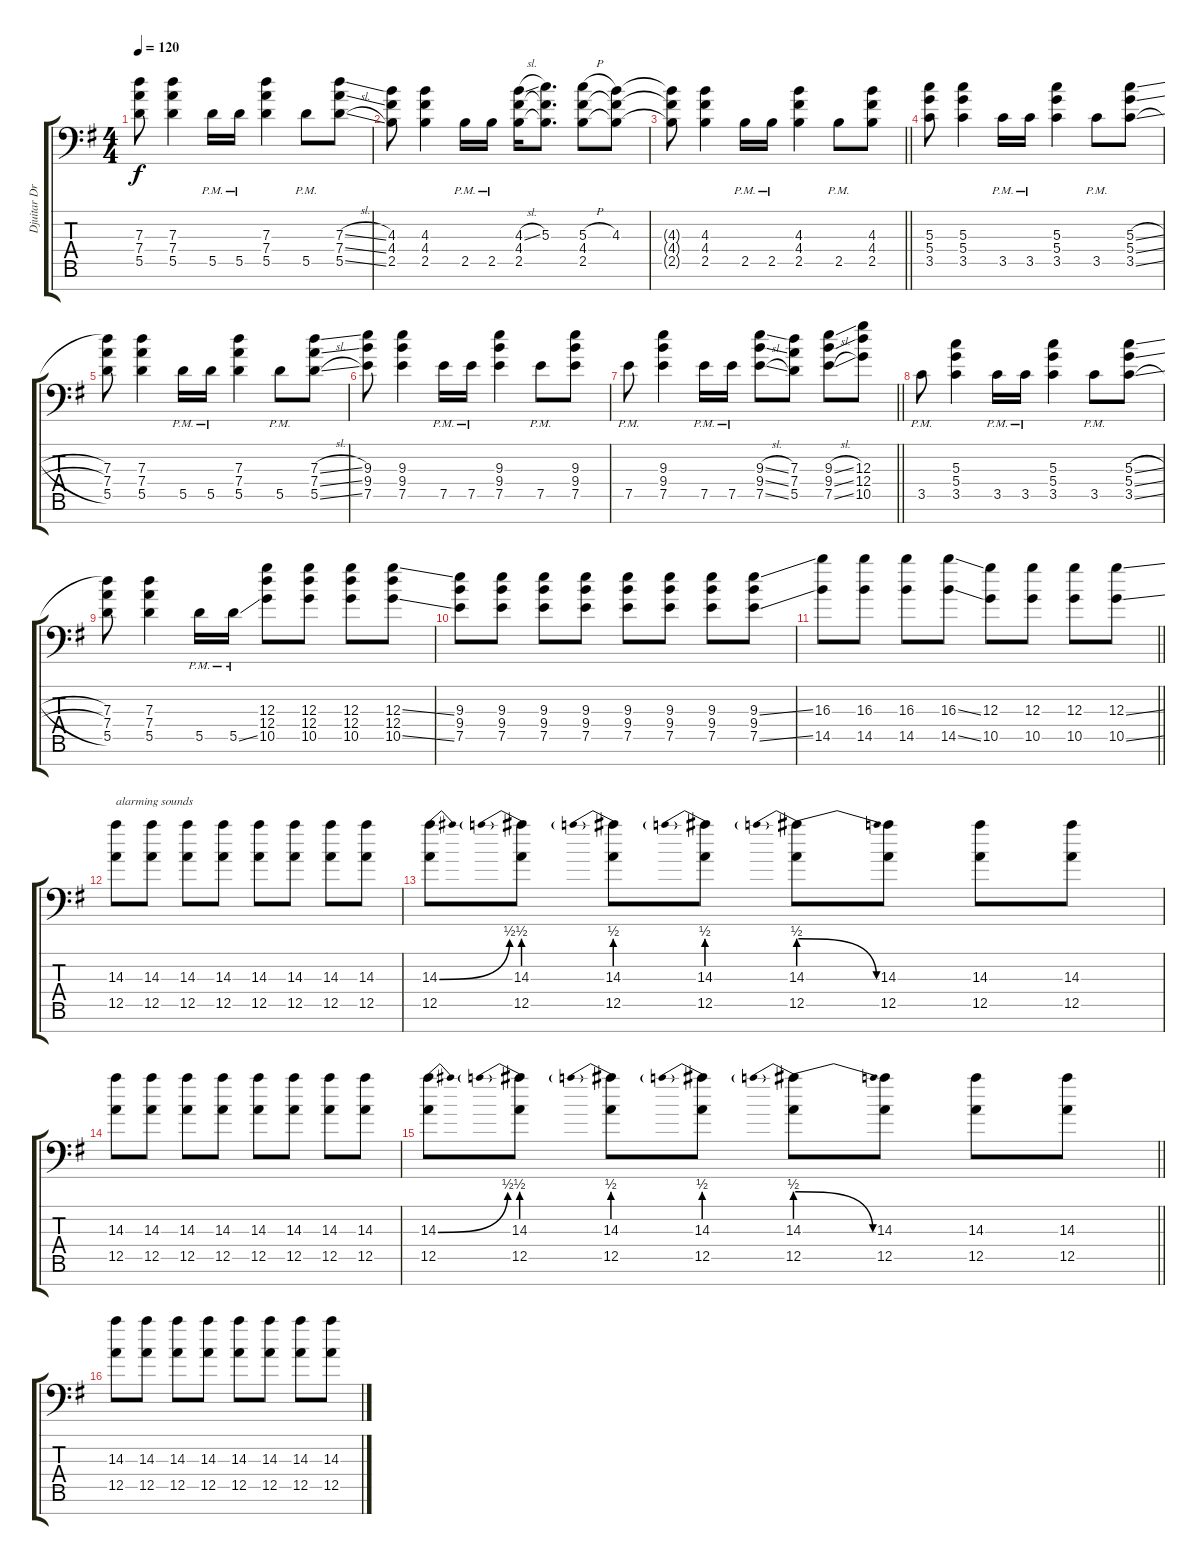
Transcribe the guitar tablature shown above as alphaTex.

\track ("Djuitar Dropped A" "Djuitar Dr") {instrument distortionguitar}
\staff {score tabs}
\tuning (E4 B3 G3 D3 A2 E2 A1) {hide}
\ts (4 4)
\tempo 120
\clef f4
\ks eminor
(7.3 7.4 5.5).8{dy f} (7.3 7.4 5.5).4 5.5{pm}.16 5.5{pm}.16 (7.3 7.4 5.5).4 5.5{pm}.8 (7.3{sl} 7.4{sl} 5.5{sl}).8 |
(4.3 4.4 2.5).8 (4.3 4.4 2.5).4 2.5{pm}.16 2.5{pm}.16 (4.3{sl} 4.4 2.5).16 (5.3 4.4{t} 2.5{t}).8{d} (5.3{h} 4.4 2.5).8 (4.3 4.4{t} 2.5{t}).8 |
\barLineRight lightlight
(4.3{t} 4.4{t} 2.5{t}).8 (4.3 4.4 2.5).4 2.5{pm}.16 2.5{pm}.16 (4.3 4.4 2.5).4 2.5{pm}.8 (4.3 4.4 2.5).8 |
(5.3 5.4 3.5).8 (5.3 5.4 3.5).4 3.5{pm}.16 3.5{pm}.16 (5.3 5.4 3.5).4 3.5{pm}.8 (5.3{sl} 5.4{sl} 3.5{sl}).8 |
(7.3 7.4 5.5).8 (7.3 7.4 5.5).4 5.5{pm}.16 5.5{pm}.16 (7.3 7.4 5.5).4 5.5{pm}.8 (7.3{sl} 7.4{sl} 5.5{sl}).8 |
(9.3 9.4 7.5).8 (9.3 9.4 7.5).4 7.5{pm}.16 7.5{pm}.16 (9.3 9.4 7.5).4 7.5{pm}.8 (9.3 9.4 7.5).8 |
\barLineRight lightlight
7.5{pm}.8 (9.3 9.4 7.5).4 7.5{pm}.16 7.5{pm}.16 (9.3{sl} 9.4{sl} 7.5{sl}).8 (7.3 7.4 5.5).8 (9.3{sl} 9.4{sl} 7.5{sl}).8 (12.3 12.4 10.5).8 |
3.5{pm}.8 (5.3 5.4 3.5).4 3.5{pm}.16 3.5{pm}.16 (5.3 5.4 3.5).4 3.5{pm}.8 (5.3{sl} 5.4{sl} 3.5{sl}).8 |
(7.3 7.4 5.5).8 (7.3 7.4 5.5).4 5.5{pm}.16 5.5{ss pm}.16 (12.3 12.4 10.5).8 (12.3 12.4 10.5).8 (12.3 12.4 10.5).8 (12.3{ss} 12.4 10.5{ss}).8 |
(9.3 9.4 7.5).8 (9.3 9.4 7.5).8 (9.3 9.4 7.5).8 (9.3 9.4 7.5).8 (9.3 9.4 7.5).8 (9.3 9.4 7.5).8 (9.3 9.4 7.5).8 (9.3{ss} 9.4 7.5{ss}).8 |
\barLineRight lightlight
(16.3 14.5).8 (16.3 14.5).8 (16.3 14.5).8 (16.3{ss} 14.5{ss}).8 (12.3 10.5).8 (12.3 10.5).8 (12.3 10.5).8 (12.3{ss} 10.5{ss}).8 |
\section ("" "")
(14.3 12.5).8{txt "alarming sounds"} (14.3 12.5).8 (14.3 12.5).8 (14.3 12.5).8 (14.3 12.5).8 (14.3 12.5).8 (14.3 12.5).8 (14.3 12.5).8 |
(14.3{be (bend 0 0 60 2)} 12.5).8 (14.3{be (prebend 0 2 60 2)} 12.5).8 (14.3{be (prebend 0 2 60 2)} 12.5).8 (14.3{be (prebend 0 2 60 2)} 12.5).8 (14.3{be (prebendrelease 0 2 60 0)} 12.5).8 (14.3 12.5).8 (14.3 12.5).8 (14.3 12.5).8 |
(14.3 12.5).8 (14.3 12.5).8 (14.3 12.5).8 (14.3 12.5).8 (14.3 12.5).8 (14.3 12.5).8 (14.3 12.5).8 (14.3 12.5).8 |
\barLineRight lightlight
(14.3{be (bend 0 0 60 2)} 12.5).8 (14.3{be (prebend 0 2 60 2)} 12.5).8 (14.3{be (prebend 0 2 60 2)} 12.5).8 (14.3{be (prebend 0 2 60 2)} 12.5).8 (14.3{be (prebendrelease 0 2 60 0)} 12.5).8 (14.3 12.5).8 (14.3 12.5).8 (14.3 12.5).8 |
(14.3 12.5).8 (14.3 12.5).8 (14.3 12.5).8 (14.3 12.5).8 (14.3 12.5).8 (14.3 12.5).8 (14.3 12.5).8 (14.3 12.5).8
